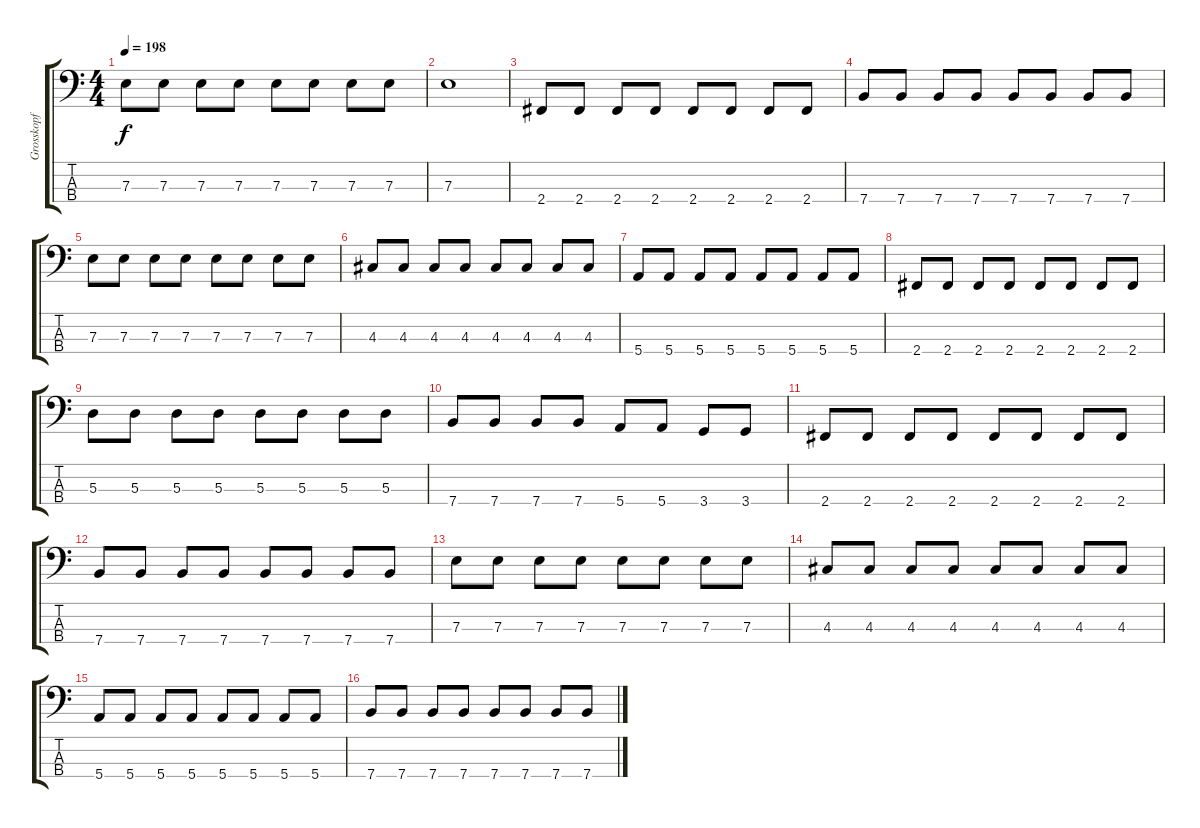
\track ("Grosskopf" "Grosskopf") {instrument electricbassfinger}
\staff {score tabs}
\tuning (G2 D2 A1 E1) {hide}
\ts (4 4)
\tempo 198
\clef f4
\ks c
7.3.8{dy f} 7.3.8 7.3.8 7.3.8 7.3.8 7.3.8 7.3.8 7.3.8 |
7.3.1 |
2.4.8 2.4.8 2.4.8 2.4.8 2.4.8 2.4.8 2.4.8 2.4.8 |
7.4.8 7.4.8 7.4.8 7.4.8 7.4.8 7.4.8 7.4.8 7.4.8 |
7.3.8 7.3.8 7.3.8 7.3.8 7.3.8 7.3.8 7.3.8 7.3.8 |
4.3.8 4.3.8 4.3.8 4.3.8 4.3.8 4.3.8 4.3.8 4.3.8 |
5.4.8 5.4.8 5.4.8 5.4.8 5.4.8 5.4.8 5.4.8 5.4.8 |
2.4.8 2.4.8 2.4.8 2.4.8 2.4.8 2.4.8 2.4.8 2.4.8 |
5.3.8 5.3.8 5.3.8 5.3.8 5.3.8 5.3.8 5.3.8 5.3.8 |
7.4.8 7.4.8 7.4.8 7.4.8 5.4.8 5.4.8 3.4.8 3.4.8 |
2.4.8 2.4.8 2.4.8 2.4.8 2.4.8 2.4.8 2.4.8 2.4.8 |
7.4.8 7.4.8 7.4.8 7.4.8 7.4.8 7.4.8 7.4.8 7.4.8 |
7.3.8 7.3.8 7.3.8 7.3.8 7.3.8 7.3.8 7.3.8 7.3.8 |
4.3.8 4.3.8 4.3.8 4.3.8 4.3.8 4.3.8 4.3.8 4.3.8 |
5.4.8 5.4.8 5.4.8 5.4.8 5.4.8 5.4.8 5.4.8 5.4.8 |
7.4.8 7.4.8 7.4.8 7.4.8 7.4.8 7.4.8 7.4.8 7.4.8
